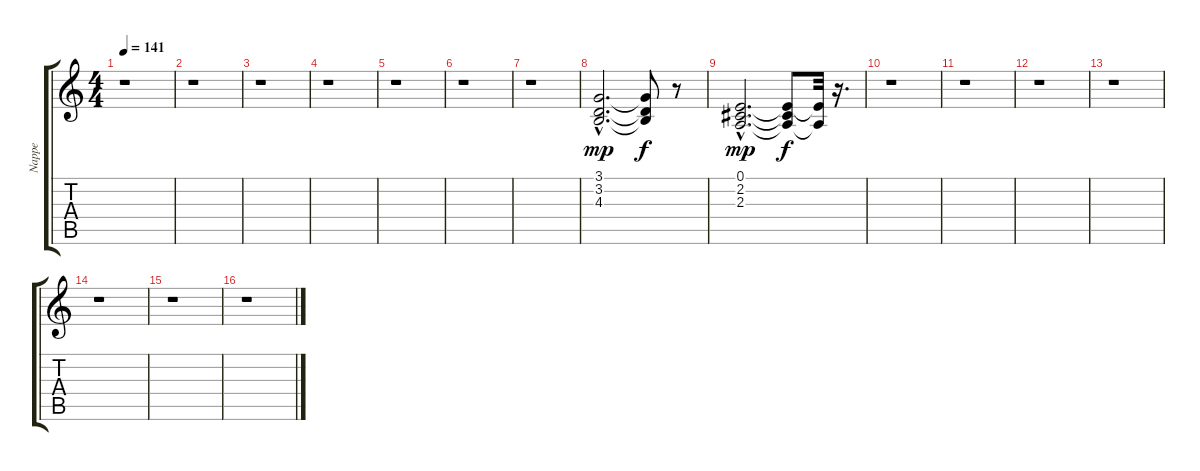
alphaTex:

\track ("Nappe" "Nappe") {instrument choiraahs}
\staff {score tabs}
\tuning (E4 B3 G3 D3 A2 E2) {hide}
\ts (4 4)
\tempo 141
\clef g2
\ks c
r.1{dy f} |
r.1 |
r.1 |
r.1 |
r.1 |
r.1 |
r.1 |
(3.1{hac} 3.2{hac} 4.3{hac}).2{d dy mp} (3.1{t} 3.2{t} 4.3{t}).8{dy f} r.8 |
(0.1{hac} 2.2{hac} 2.3{hac}).2{d dy mp} (0.1{t} 2.2{t} 2.3{t}).8{dy f} (0.1{t} 2.3{t}).32 r.16{d} |
r.1 |
r.1 |
r.1 |
r.1 |
r.1 |
r.1 |
r.1
